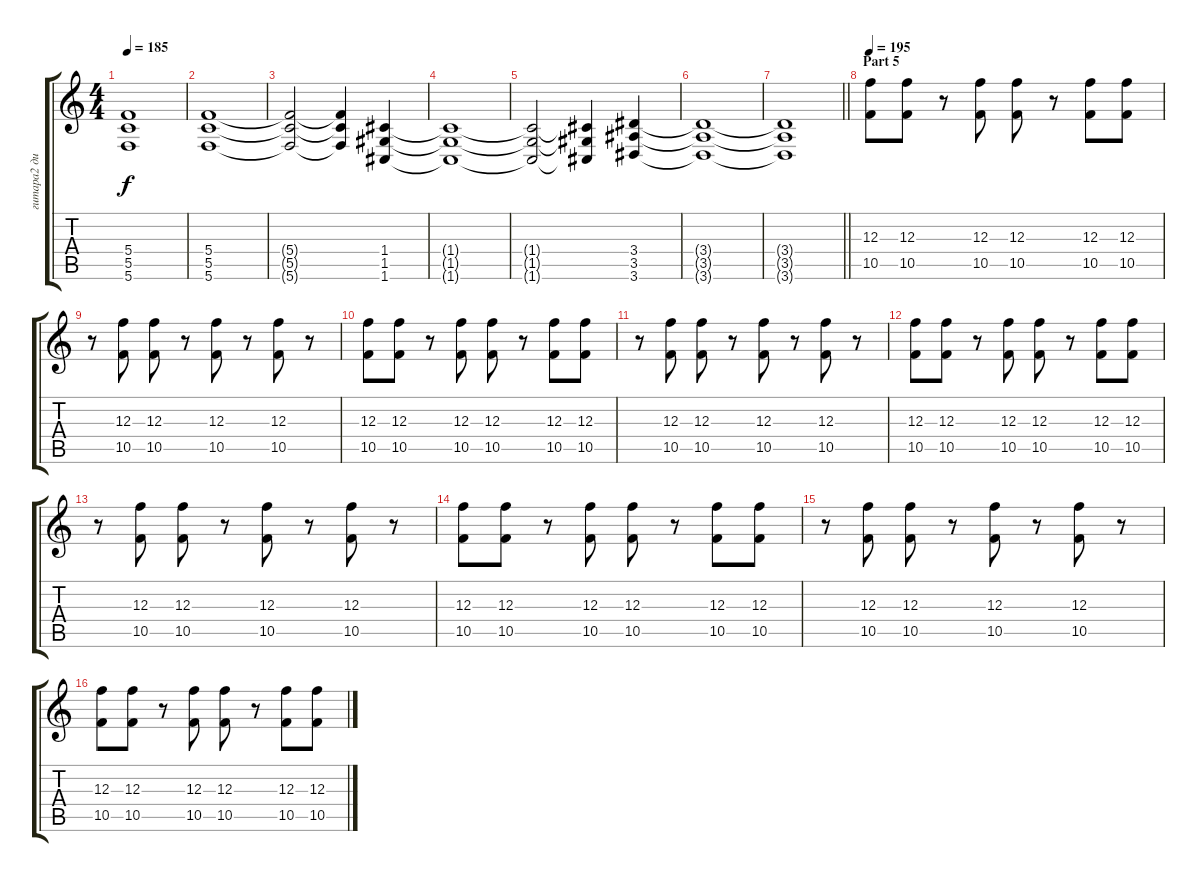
\track ("гитара2 дист" "гитара2 ди") {instrument overdrivenguitar}
\staff {score tabs}
\tuning (D4 A3 F3 C3 G2 C2) {hide}
\ts (4 4)
\tempo 185
\clef g2
\ks c
(5.4{t} 5.5{t} 5.6{t}).1{dy f} |
(5.4 5.5 5.6).1 |
(5.4{t} 5.5{t} 5.6{t}).2 (5.4{t} 5.5{t} 5.6{t}).4 (1.4 1.5 1.6).4 |
(1.4{t} 1.5{t} 1.6{t}).1 |
(1.4{t} 1.5{t} 1.6{t}).2 (1.4{t} 1.5{t} 1.6{t}).4 (3.4 3.5 3.6).4 |
(3.4{t} 3.5{t} 3.6{t}).1 |
\barLineRight lightlight
(3.4{t} 3.5{t} 3.6{t}).1 |
\section ("" "Part 5")
\tempo 195
(12.3 10.5).8 (12.3 10.5).8 r.8 (12.3 10.5).8 (12.3 10.5).8 r.8 (12.3 10.5).8 (12.3 10.5).8 |
r.8 (12.3 10.5).8 (12.3 10.5).8 r.8 (12.3 10.5).8 r.8 (12.3 10.5).8 r.8 |
(12.3 10.5).8 (12.3 10.5).8 r.8 (12.3 10.5).8 (12.3 10.5).8 r.8 (12.3 10.5).8 (12.3 10.5).8 |
r.8 (12.3 10.5).8 (12.3 10.5).8 r.8 (12.3 10.5).8 r.8 (12.3 10.5).8 r.8 |
(12.3 10.5).8 (12.3 10.5).8 r.8 (12.3 10.5).8 (12.3 10.5).8 r.8 (12.3 10.5).8 (12.3 10.5).8 |
r.8 (12.3 10.5).8 (12.3 10.5).8 r.8 (12.3 10.5).8 r.8 (12.3 10.5).8 r.8 |
(12.3 10.5).8 (12.3 10.5).8 r.8 (12.3 10.5).8 (12.3 10.5).8 r.8 (12.3 10.5).8 (12.3 10.5).8 |
r.8 (12.3 10.5).8 (12.3 10.5).8 r.8 (12.3 10.5).8 r.8 (12.3 10.5).8 r.8 |
(12.3 10.5).8 (12.3 10.5).8 r.8 (12.3 10.5).8 (12.3 10.5).8 r.8 (12.3 10.5).8 (12.3 10.5).8
